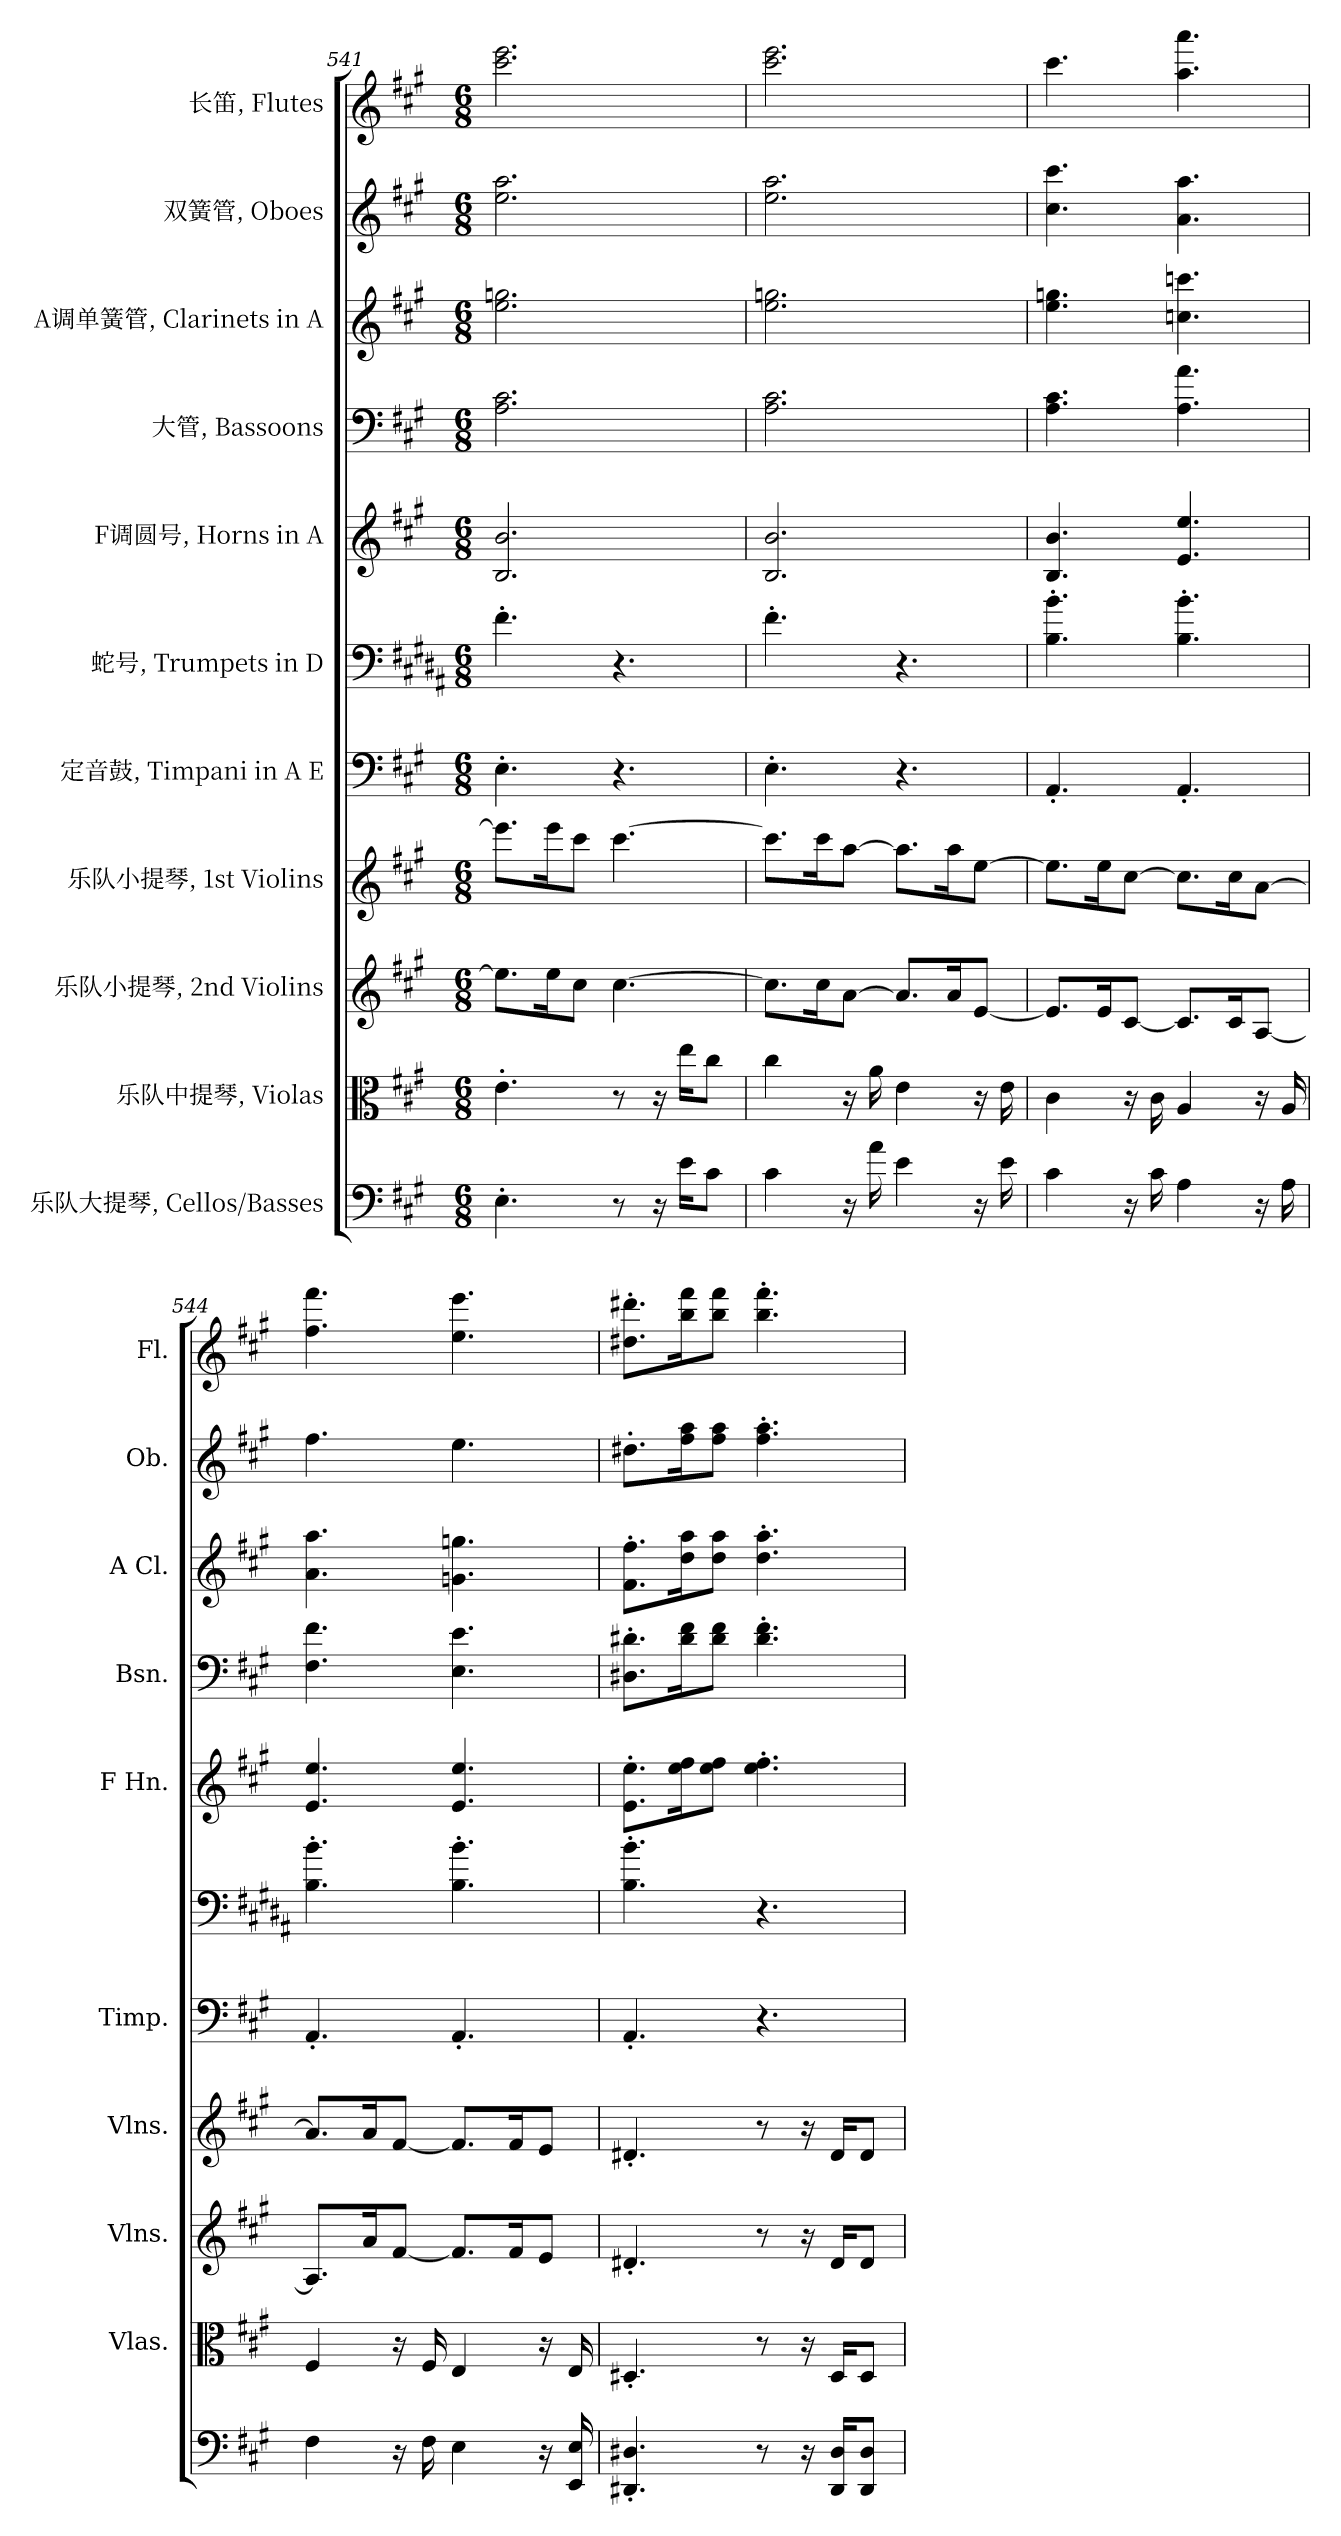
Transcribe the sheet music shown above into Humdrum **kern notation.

**kern	**kern	**kern	**kern	**kern	**kern	**kern	**kern	**kern	**kern	**kern
*part11	*part10	*part9	*part8	*part7	*part6	*part5	*part4	*part3	*part2	*part1
*staff11	*staff10	*staff9	*staff8	*staff7	*staff6	*staff5	*staff4	*staff3	*staff2	*staff1
*I"乐队大提琴, Cellos/Basses	*I"乐队中提琴, Violas	*I"乐队小提琴, 2nd Violins	*I"乐队小提琴, 1st Violins	*I"定音鼓, Timpani in A E	*I"蛇号, Trumpets in D	*I"F调圆号, Horns in A	*I"大管, Bassoons	*I"A调单簧管, Clarinets in A	*I"双簧管, Oboes	*I"长笛, Flutes
*	*I'Vlas.	*I'Vlns.	*I'Vlns.	*I'Timp.	*	*I'F Hn.	*I'Bsn.	*I'A Cl.	*I'Ob.	*I'Fl.
!!LO:PB:g=z
*clefF4	*clefC3	*clefG2	*clefG2	*clefF4	*clefF4	*clefG2	*clefF4	*clefG2	*clefG2	*clefG2
*	*	*	*	*	*ITrd1c2	*ITrd4c7	*	*ITrd2c3	*	*
*k[f#c#g#]	*k[f#c#g#]	*k[f#c#g#]	*k[f#c#g#]	*k[f#c#g#]	*k[f#c#g#]	*k[f#c#]	*k[f#c#g#]	*k[f#c#g#d#a#e#]	*k[f#c#g#]	*k[f#c#g#]
*M6/8	*M6/8	*M6/8	*M6/8	*M6/8	*M6/8	*M6/8	*M6/8	*M6/8	*M6/8	*M6/8
=541	=541	=541	=541	=541	=541	=541	=541	=541	=541	=541
4.E'\	4.e'\	8.ee\L]	8.eee\L]	4.E'\	4.e'\	2.E/ 2.e/	2.A\ 2.c#\	2.cc#\ 2.een\	2.ee\ 2.aa\	2.ccc#\ 2.eee\
.	.	16ee\K	16eee\K	.	.	.	.	.	.	.
.	.	8cc#\J	8ccc#\J	.	.	.	.	.	.	.
8r	8r	[4.cc#\	[4.ccc#\	4.r	4.r	.	.	.	.	.
16r	16r	.	.	.	.	.	.	.	.	.
16e\KL	16ee\KL	.	.	.	.	.	.	.	.	.
8c#\J	8cc#\J	.	.	.	.	.	.	.	.	.
=542	=542	=542	=542	=542	=542	=542	=542	=542	=542	=542
4c#\	4cc#\	8.cc#\L]	8.ccc#\L]	4.E'\	4.e'\	2.E/ 2.e/	2.A\ 2.c#\	2.cc#\ 2.een\	2.ee\ 2.aa\	2.ccc#\ 2.eee\
.	.	16cc#\K	16ccc#\K	.	.	.	.	.	.	.
16r	16r	[8a\J	[8aa\J	.	.	.	.	.	.	.
16a\	16a\	.	.	.	.	.	.	.	.	.
4e\	4e\	8.a/L]	8.aa\L]	4.r	4.r	.	.	.	.	.
.	.	16a/K	16aa\K	.	.	.	.	.	.	.
16r	16r	[8e/J	[8ee\J	.	.	.	.	.	.	.
16e\	16e\	.	.	.	.	.	.	.	.	.
=543	=543	=543	=543	=543	=543	=543	=543	=543	=543	=543
4c#\	4c#\	8.e/L]	8.ee\L]	4.AA'/	4.A\' 4.a\'	4.E/ 4.e/	4.A\ 4.c#\	4.cc#\ 4.een\	4.cc#\ 4.ccc#\	4.ccc#\
.	.	16e/K	16ee\K	.	.	.	.	.	.	.
16r	16r	[8c#/J	[8cc#\J	.	.	.	.	.	.	.
16c#\	16c#\	.	.	.	.	.	.	.	.	.
4A\	4A/	8.c#/L]	8.cc#\L]	4.AA'/	4.A\' 4.a\'	4.A/ 4.a/	4.A\ 4.a\	4.an\ 4.aan\	4.a\ 4.aa\	4.aa\ 4.aaa\
.	.	16c#/K	16cc#\K	.	.	.	.	.	.	.
16r	16r	[8A/J	[8a\J	.	.	.	.	.	.	.
16A\	16A/	.	.	.	.	.	.	.	.	.
=544	=544	=544	=544	=544	=544	=544	=544	=544	=544	=544
4F#\	4F#/	8.A/L]	8.a/L]	4.AA'/	4.A\' 4.a\'	4.A/ 4.a/	4.F#\ 4.f#\	4.f#\ 4.ff#\	4.ff#\	4.ff#\ 4.fff#\
.	.	16a/K	16a/K	.	.	.	.	.	.	.
16r	16r	[8f#/J	[8f#/J	.	.	.	.	.	.	.
16F#\	16F#/	.	.	.	.	.	.	.	.	.
4E\	4E/	8.f#/L]	8.f#/L]	4.AA'/	4.A\' 4.a\'	4.A/ 4.a/	4.E\ 4.e\	4.en\ 4.een\	4.ee\	4.ee\ 4.eee\
.	.	16f#/K	16f#/K	.	.	.	.	.	.	.
16r	16r	8e/J	8e/J	.	.	.	.	.	.	.
16EE/ 16E/	16E/	.	.	.	.	.	.	.	.	.
!!LO:PB:g=z
=545	=545	=545	=545	=545	=545	=545	=545	=545	=545	=545
4.DD#X/' 4.D#X/'	4.D#X'/	4.d#X'/	4.d#X'/	4.AA'/	4.A\' 4.a\'	8.A\' 8.a\'L	8.D#X\' 8.d#X\'L	8.d#\' 8.dd#\'L	8.dd#X'\L	8.dd#X\' 8.ddd#X\'L
.	.	.	.	.	.	16a\ 16b\K	16d#\ 16f#\K	16b\ 16ff#\K	16ff#\ 16aa\K	16bb\ 16fff#\K
.	.	.	.	.	.	8a\ 8b\J	8d#\ 8f#\J	8b\ 8ff#\J	8ff#\ 8aa\J	8bb\ 8fff#\J
8r	8r	8r	8r	4.r	4.r	4.a\' 4.b\'	4.d#\' 4.f#\'	4.b\' 4.ff#\'	4.ff#\' 4.aa\'	4.bb\' 4.fff#\'
16r	16r	16r	16r	.	.	.	.	.	.	.
16DD#/ 16D#/KL	16D#/KL	16d#/KL	16d#/KL	.	.	.	.	.	.	.
8DD#/ 8D#/J	8D#/J	8d#/J	8d#/J	.	.	.	.	.	.	.
=	=	=	=	=	=	=	=	=	=	=
*-	*-	*-	*-	*-	*-	*-	*-	*-	*-	*-
